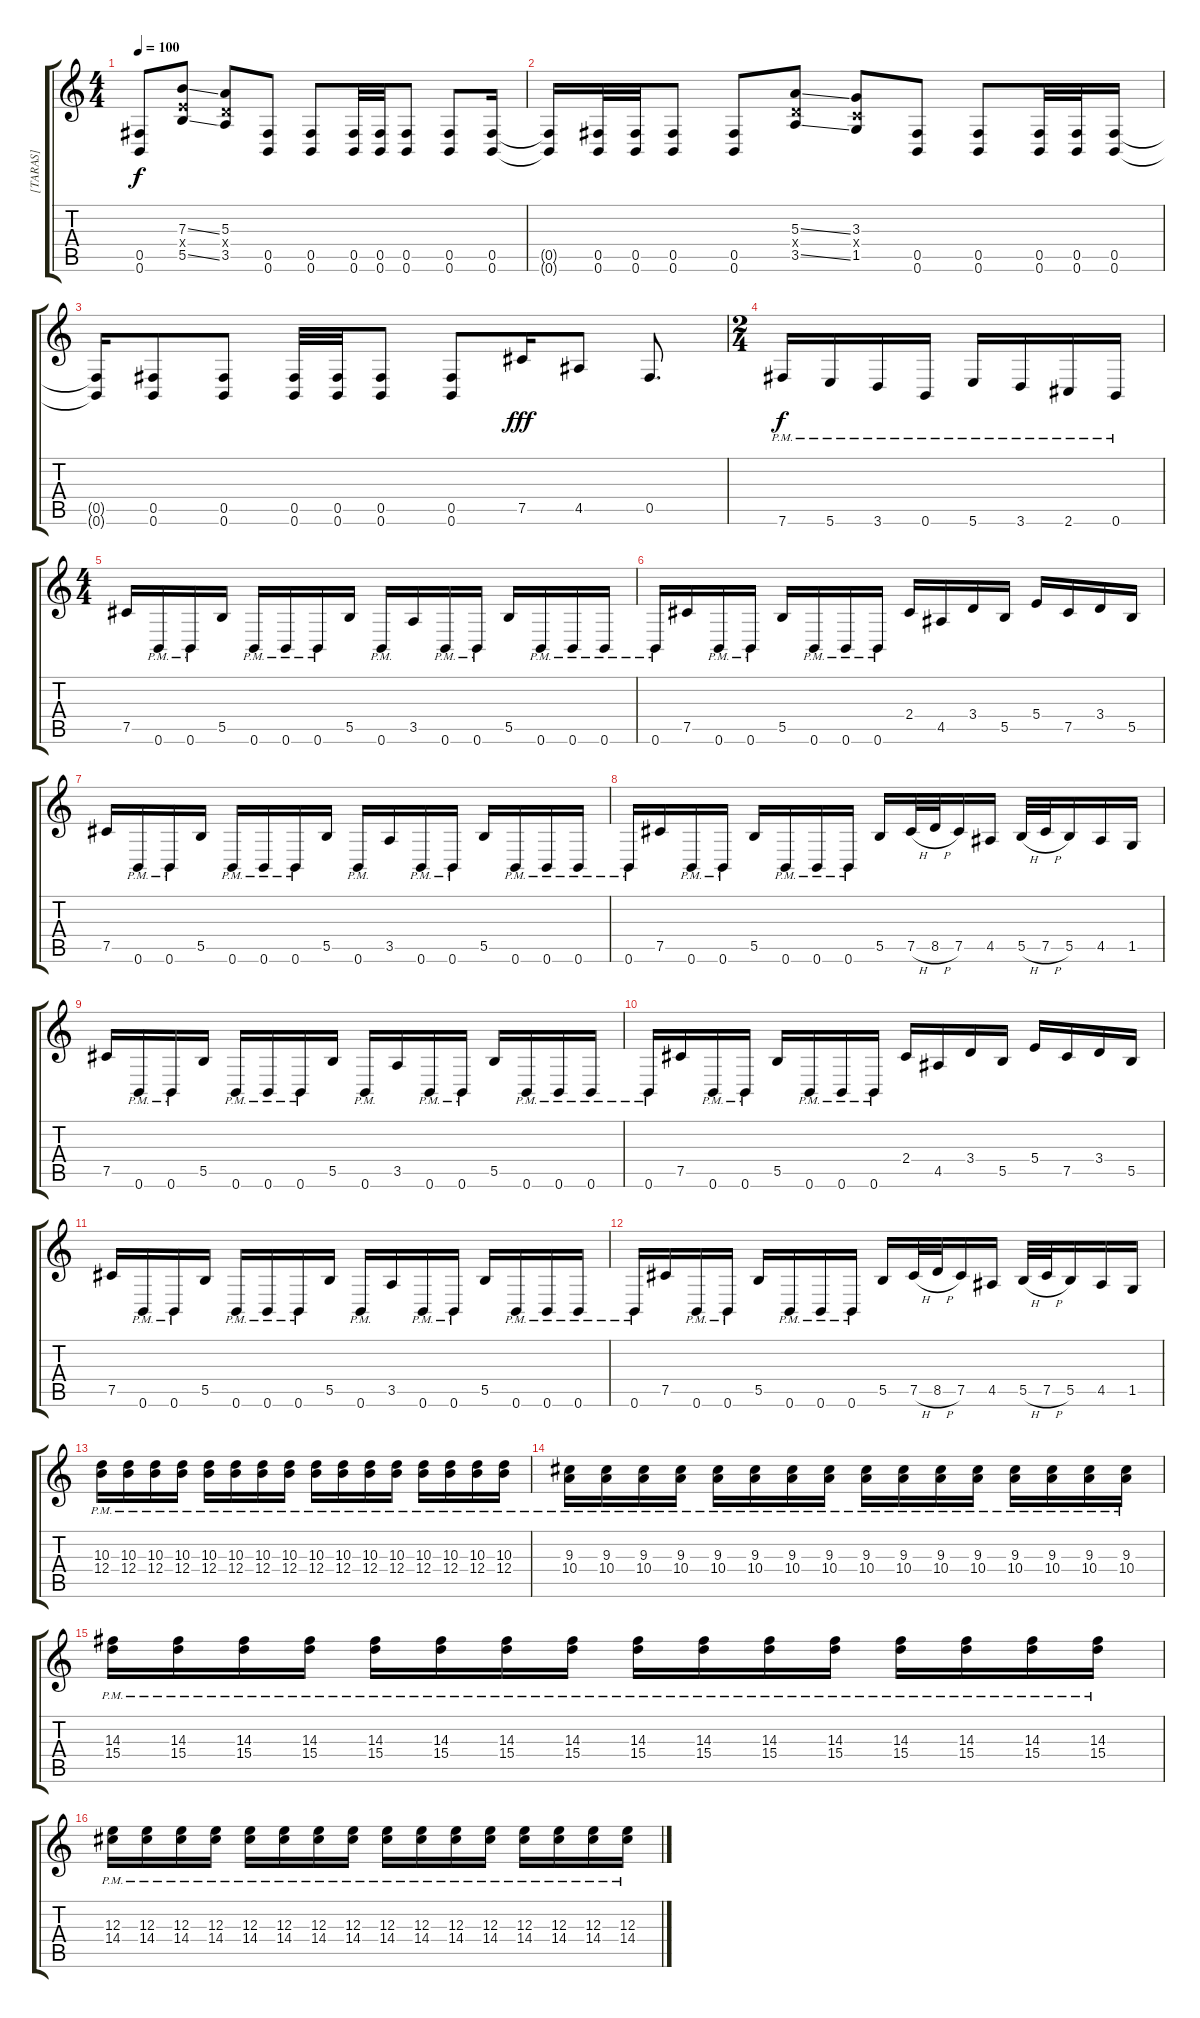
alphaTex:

\track ("[TARAS]" "[TARAS]") {instrument distortionguitar}
\staff {score tabs}
\tuning (Db4 Ab3 E3 B2 Gb2 B1) {hide}
\ts (4 4)
\tempo 100
\clef g2
\ks c
(0.5 0.6).8{dy f} (7.3{ss} 5.4{x} 5.5{ss}).8 (5.3 3.4{x} 3.5).8 (0.5 0.6).8 (0.5 0.6).8 (0.5 0.6).32 (0.5 0.6).32 (0.5 0.6).8 (0.5 0.6).8 (0.5 0.6).16 |
(0.5{t} 0.6{t}).16 (0.5 0.6).32 (0.5 0.6).32 (0.5 0.6).8 (0.5 0.6).8 (5.3{ss} 3.4{x} 3.5{ss}).8 (3.3 1.4{x} 1.5).8 (0.5 0.6).8 (0.5 0.6).8 (0.5 0.6).32 (0.5 0.6).32 (0.5 0.6).16 |
(0.5{t} 0.6{t}).16 (0.5 0.6).8 (0.5 0.6).8 (0.5 0.6).32 (0.5 0.6).32 (0.5 0.6).8 (0.5 0.6).8 7.5.16{dy fff} 4.5.8 0.5.8{d} |
\ts (2 4)
7.6{pm}.16{dy f} 5.6{pm}.16 3.6{pm}.16 0.6{pm}.16 5.6{pm}.16 3.6{pm}.16 2.6{pm}.16 0.6{pm}.16 |
\ts (4 4)
7.5.16 0.6{pm}.16 0.6{pm}.16 5.5.16 0.6{pm}.16 0.6{pm}.16 0.6{pm}.16 5.5.16 0.6{pm}.16 3.5.16 0.6{pm}.16 0.6{pm}.16 5.5.16 0.6{pm}.16 0.6{pm}.16 0.6{pm}.16 |
0.6{pm}.16 7.5.16 0.6{pm}.16 0.6{pm}.16 5.5.16 0.6{pm}.16 0.6{pm}.16 0.6{pm}.16 2.4.16 4.5.16 3.4.16 5.5.16 5.4.16 7.5.16 3.4.16 5.5.16 |
7.5.16 0.6{pm}.16 0.6{pm}.16 5.5.16 0.6{pm}.16 0.6{pm}.16 0.6{pm}.16 5.5.16 0.6{pm}.16 3.5.16 0.6{pm}.16 0.6{pm}.16 5.5.16 0.6{pm}.16 0.6{pm}.16 0.6{pm}.16 |
0.6{pm}.16 7.5.16 0.6{pm}.16 0.6{pm}.16 5.5.16 0.6{pm}.16 0.6{pm}.16 0.6{pm}.16 5.5.16 7.5{h}.32 8.5{h}.32 7.5.16 4.5.16 5.5{h}.32 7.5{h}.32 5.5.16 4.5.16 1.5.16 |
7.5.16 0.6{pm}.16 0.6{pm}.16 5.5.16 0.6{pm}.16 0.6{pm}.16 0.6{pm}.16 5.5.16 0.6{pm}.16 3.5.16 0.6{pm}.16 0.6{pm}.16 5.5.16 0.6{pm}.16 0.6{pm}.16 0.6{pm}.16 |
0.6{pm}.16 7.5.16 0.6{pm}.16 0.6{pm}.16 5.5.16 0.6{pm}.16 0.6{pm}.16 0.6{pm}.16 2.4.16 4.5.16 3.4.16 5.5.16 5.4.16 7.5.16 3.4.16 5.5.16 |
7.5.16 0.6{pm}.16 0.6{pm}.16 5.5.16 0.6{pm}.16 0.6{pm}.16 0.6{pm}.16 5.5.16 0.6{pm}.16 3.5.16 0.6{pm}.16 0.6{pm}.16 5.5.16 0.6{pm}.16 0.6{pm}.16 0.6{pm}.16 |
0.6{pm}.16 7.5.16 0.6{pm}.16 0.6{pm}.16 5.5.16 0.6{pm}.16 0.6{pm}.16 0.6{pm}.16 5.5.16 7.5{h}.32 8.5{h}.32 7.5.16 4.5.16 5.5{h}.32 7.5{h}.32 5.5.16 4.5.16 1.5.16 |
(10.3{pm} 12.4{pm}).16 (10.3{pm} 12.4{pm}).16 (10.3{pm} 12.4{pm}).16 (10.3{pm} 12.4{pm}).16 (10.3{pm} 12.4{pm}).16 (10.3{pm} 12.4{pm}).16 (10.3{pm} 12.4{pm}).16 (10.3{pm} 12.4{pm}).16 (10.3{pm} 12.4{pm}).16 (10.3{pm} 12.4{pm}).16 (10.3{pm} 12.4{pm}).16 (10.3{pm} 12.4{pm}).16 (10.3{pm} 12.4{pm}).16 (10.3{pm} 12.4{pm}).16 (10.3{pm} 12.4{pm}).16 (10.3{pm} 12.4{pm}).16 |
(9.3{pm} 10.4{pm}).16 (9.3{pm} 10.4{pm}).16 (9.3{pm} 10.4{pm}).16 (9.3{pm} 10.4{pm}).16 (9.3{pm} 10.4{pm}).16 (9.3{pm} 10.4{pm}).16 (9.3{pm} 10.4{pm}).16 (9.3{pm} 10.4{pm}).16 (9.3{pm} 10.4{pm}).16 (9.3{pm} 10.4{pm}).16 (9.3{pm} 10.4{pm}).16 (9.3{pm} 10.4{pm}).16 (9.3{pm} 10.4{pm}).16 (9.3{pm} 10.4{pm}).16 (9.3{pm} 10.4{pm}).16 (9.3{pm} 10.4{pm}).16 |
(14.3{pm} 15.4{pm}).16 (14.3{pm} 15.4{pm}).16 (14.3{pm} 15.4{pm}).16 (14.3{pm} 15.4{pm}).16 (14.3{pm} 15.4{pm}).16 (14.3{pm} 15.4{pm}).16 (14.3{pm} 15.4{pm}).16 (14.3{pm} 15.4{pm}).16 (14.3{pm} 15.4{pm}).16 (14.3{pm} 15.4{pm}).16 (14.3{pm} 15.4{pm}).16 (14.3{pm} 15.4{pm}).16 (14.3{pm} 15.4{pm}).16 (14.3{pm} 15.4{pm}).16 (14.3{pm} 15.4{pm}).16 (14.3{pm} 15.4{pm}).16 |
(12.3{pm} 14.4{pm}).16 (12.3{pm} 14.4{pm}).16 (12.3{pm} 14.4{pm}).16 (12.3{pm} 14.4{pm}).16 (12.3{pm} 14.4{pm}).16 (12.3{pm} 14.4{pm}).16 (12.3{pm} 14.4{pm}).16 (12.3{pm} 14.4{pm}).16 (12.3{pm} 14.4{pm}).16 (12.3{pm} 14.4{pm}).16 (12.3{pm} 14.4{pm}).16 (12.3{pm} 14.4{pm}).16 (12.3{pm} 14.4{pm}).16 (12.3{pm} 14.4{pm}).16 (12.3{pm} 14.4{pm}).16 (12.3{pm} 14.4{pm}).16
